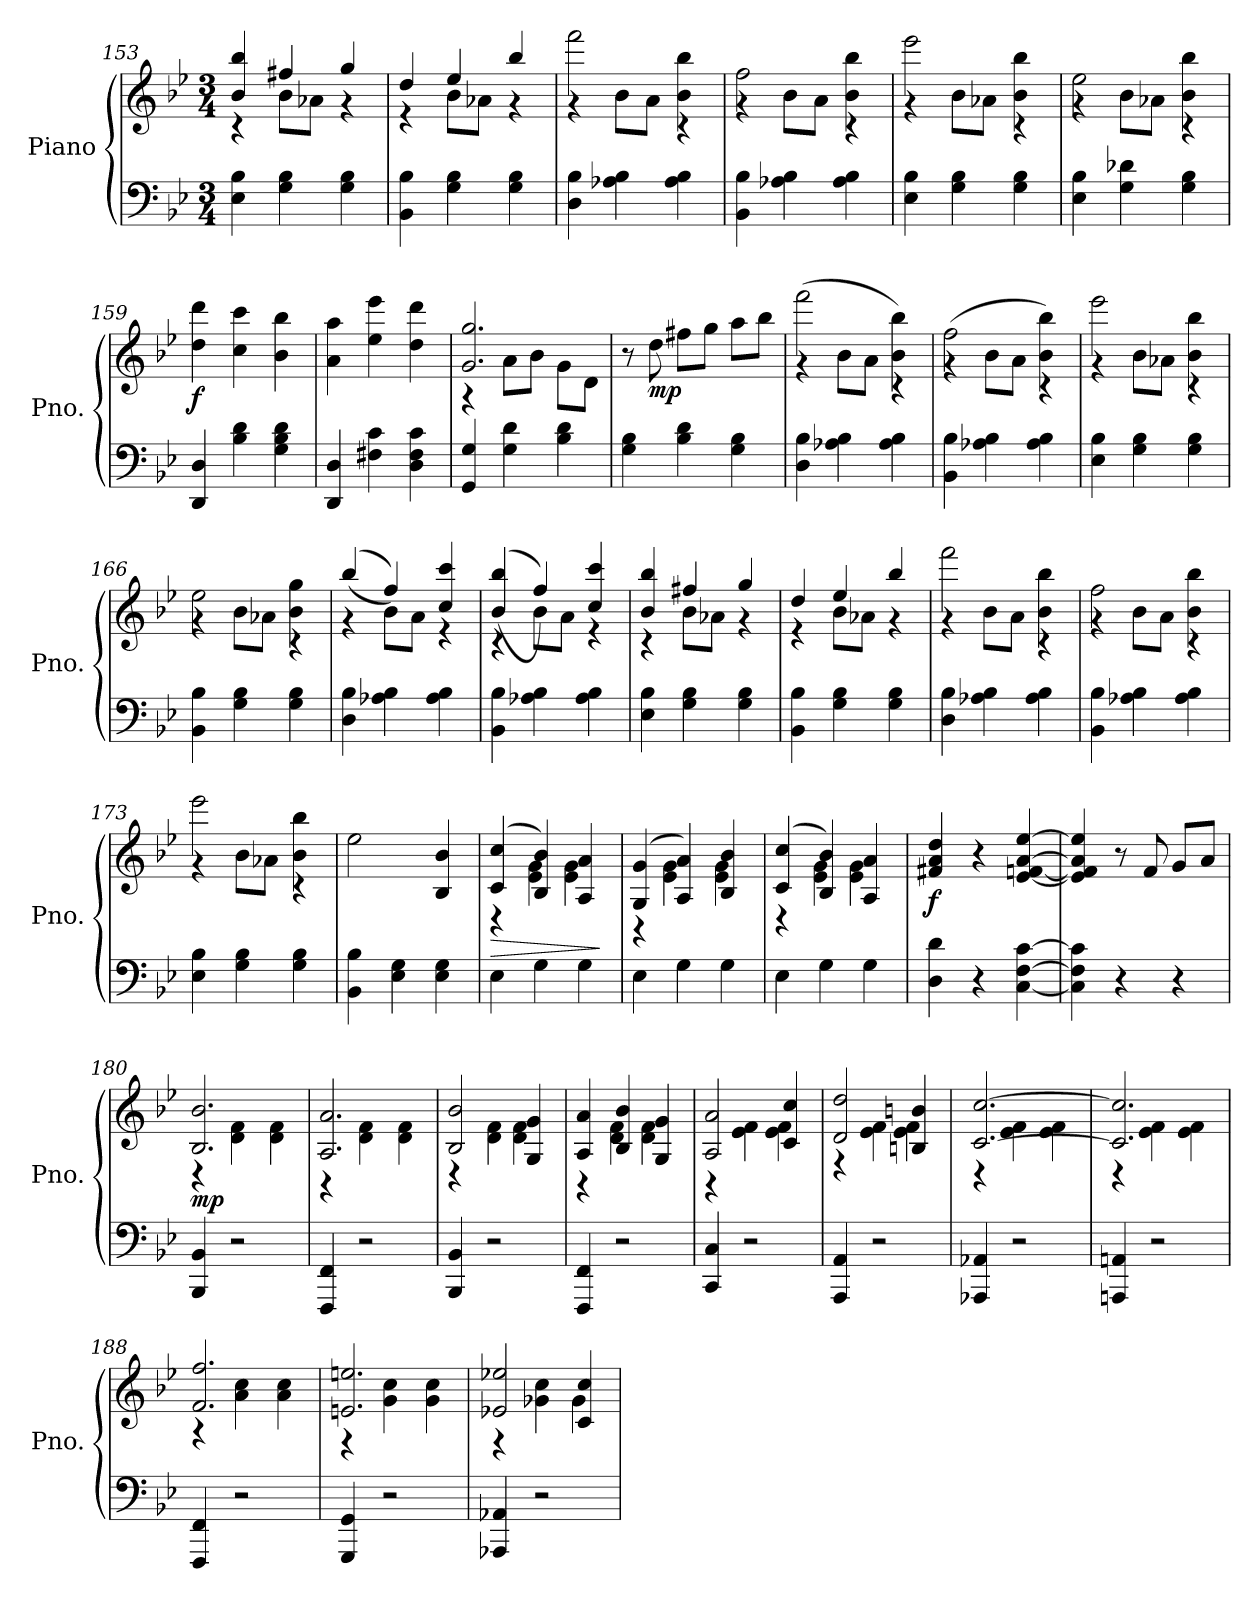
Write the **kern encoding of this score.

**kern	**kern	**dynam
*part1	*part1	*part1
*staff2	*staff1	*staff1/2
*I"Piano	*	*
*I'Pno.	*	*
*clefF4	*clefG2	*
*k[b-e-]	*k[b-e-]	*
*M3/4	*M3/4	*
=153	=153	=153
*	*^	*
4E-\ 4B-\	4b-/ 4bb-/	4r	.
4G\ 4B-\	4ff#X/	8b-\L	.
.	.	8a-X\J	.
4G\ 4B-\	4gg/	4r	.
=154	=154	=154	=154
4BB-\ 4B-\	4dd/	4r	.
4G\ 4B-\	4ee-/	8b-\L	.
.	.	8a-X\J	.
4G\ 4B-\	4bb-/	4r	.
!!LO:LB:g=z	!!
=155	=155	=155	=155
4D\ 4B-\	2fff\	4r	.
4A-X\ 4B-\	.	8b-\L	.
.	.	8a\J	.
4A-\ 4B-\	4b-\ 4bb-\	4r	.
=156	=156	=156	=156
4BB-\ 4B-\	2ff\	4r	.
4A-X\ 4B-\	.	8b-\L	.
.	.	8a\J	.
4A-\ 4B-\	4b-\ 4bb-\	4r	.
=157	=157	=157	=157
4E-\ 4B-\	2eee-\	4r	.
4G\ 4B-\	.	8b-\L	.
.	.	8a-X\J	.
4G\ 4B-\	4b-\ 4bb-\	4r	.
=158	=158	=158	=158
4E-\ 4B-\	2ee-\	4r	.
4G\ 4d-X\	.	8b-\L	.
.	.	8a-X\J	.
4G\ 4B-\	4b-\ 4bb-\	4r	.
=159	=159	=159	=159
!	!	!	!LO:DY:b
*	*v	*v	*
4DD/ 4D/	4dd\ 4ddd\	f
4B-\ 4d\	4cc\ 4ccc\	.
4G\ 4B-\ 4d\	4b-\ 4bb-\	.
=160	=160	=160
4DD/ 4D/	4a\ 4aa\	.
4F#X\ 4c\	4ee-\ 4eee-\	.
4D\ 4F#\ 4c\	4dd\ 4ddd\	.
=161	=161	=161
*	*^	*
4GG/ 4G/	2.g/ 2.gg/	4r	.
4G\ 4d\	.	8a\L	.
.	.	8b-\J	.
4B-\ 4d\	.	8g\L	.
.	.	8d\J	.
*	*v	*v	*
!!LO:PB:g=z
=162	=162	=162
4G\ 4B-\	8r	.
!	!	!LO:DY:b
.	8dd\	mp
4B-\ 4d\	8ff#X\L	.
.	8gg\J	.
4G\ 4B-\	8aa\L	.
.	8bb-\J	.
=163	=163	=163
*	*^	*
4D\ 4B-\	(<2fff\	4r	.
4A-X\ 4B-\	.	8b-\L	.
.	.	8a\J	.
4A-\ 4B-\	4b-\ 4bb-\)	4r	.
=164	=164	=164	=164
4BB-\ 4B-\	(<2ff\	4r	.
4A-X\ 4B-\	.	8b-\L	.
.	.	8a\J	.
4A-\ 4B-\	4b-\ 4bb-\)	4r	.
=165	=165	=165	=165
4E-\ 4B-\	2eee-\	4r	.
4G\ 4B-\	.	8b-\L	.
.	.	8a-X\J	.
4G\ 4B-\	4b-\ 4bb-\	4r	.
=166	=166	=166	=166
4BB-\ 4B-\	2ee-\	4r	.
4G\ 4B-\	.	8b-\L	.
.	.	8a-X\J	.
4G\ 4B-\	4b-\ 4gg\	4r	.
=167	=167	=167	=167
4D\ 4B-\	(>(>4bb-/	4r	.
4A-X\ 4B-\	4ff/))	8b-\L	.
.	.	8a\J	.
4A-\ 4B-\	4cc/ 4ccc/	4r	.
=168	=168	=168	=168
4BB-\ 4B-\	(>(>4b-/ 4bb-/	4r	.
4A-X\ 4B-\	4ff/))	8b-\L	.
.	.	8a\J	.
4A-\ 4B-\	4cc/ 4ccc/	4r	.
!!LO:LB:g=z	!!
=169	=169	=169	=169
4E-\ 4B-\	4b-/ 4bb-/	4r	.
4G\ 4B-\	4ff#X/	8b-\L	.
.	.	8a-X\J	.
4G\ 4B-\	4gg/	4r	.
=170	=170	=170	=170
4BB-\ 4B-\	4dd/	4r	.
4G\ 4B-\	4ee-/	8b-\L	.
.	.	8a-X\J	.
4G\ 4B-\	4bb-/	4r	.
=171	=171	=171	=171
4D\ 4B-\	2fff\	4r	.
4A-X\ 4B-\	.	8b-\L	.
.	.	8a\J	.
4A-\ 4B-\	4b-\ 4bb-\	4r	.
=172	=172	=172	=172
4BB-\ 4B-\	2ff\	4r	.
4A-X\ 4B-\	.	8b-\L	.
.	.	8a\J	.
4A-\ 4B-\	4b-\ 4bb-\	4r	.
=173	=173	=173	=173
4E-\ 4B-\	2eee-\	4r	.
4G\ 4B-\	.	8b-\L	.
.	.	8a-X\J	.
4G\ 4B-\	4b-\ 4bb-\	4r	.
*	*v	*v	*
=174	=174	=174
4BB-\ 4B-\	2ee-\	.
4E-\ 4G\	.	.
4E-\ 4G\	4B-/ 4b-/	.
=175	=175	=175
!	!	!LO:HP:b
*	*^	*
4E-\	(>4c/ 4cc/	4r	>
4G\	4B-/ 4b-/)	4e-\ 4g\	.
4G\	4A/ 4a/	4e-\ 4g\	.
*	*v	*v	*
.	.	]
!!LO:LB:g=z
=176	=176	=176
*	*^	*
4E-\	(>4G/ 4g/	4r	.
4G\	4A/ 4a/)	4e-\ 4g\	.
4G\	4B-/ 4b-/	4e-\ 4g\	.
=177	=177	=177	=177
4E-\	(>4c/ 4cc/	4r	.
4G\	4B-/ 4b-/)	4e-\ 4g\	.
4G\	4A/ 4a/	4e-\ 4g\	.
=178	=178	=178	=178
!	!	!	!LO:DY:b
*	*v	*v	*
4D\ 4d\	4f#X/ 4a/ 4dd/	f
4r	4r	.
[4C\ [4F\ [4c\	[4e-/ [4fn/ [4a/ [4ee-/	.
=179	=179	=179
4C\] 4F\] 4c\]	4e-/] 4f/] 4a/] 4ee-/]	.
4r	8r	.
.	8f/	.
4r	8g/L	.
.	8a/J	.
=180	=180	=180
*	*MM224	*
*	*^	*
!	!	!	!LO:DY:b
4BBB-/ 4BB-/	2.B-/ 2.b-/	4r	mp
2r	.	4d\ 4f\	.
.	.	4d\ 4f\	.
=181	=181	=181	=181
4FFF/ 4FF/	2.A/ 2.a/	4r	.
2r	.	4d\ 4f\	.
.	.	4d\ 4f\	.
=182	=182	=182	=182
4BBB-/ 4BB-/	2B-/ 2b-/	4r	.
2r	.	4d\ 4f\	.
.	4G/ 4g/	4d\ 4f\	.
!!LO:LB:g=z	!!
=183	=183	=183	=183
4FFF/ 4FF/	4A/ 4a/	4r	.
2r	4B-/ 4b-/	4d\ 4f\	.
.	4G/ 4g/	4d\ 4f\	.
=184	=184	=184	=184
4CC/ 4C/	2A/ 2a/	4r	.
2r	.	4e-\ 4f\	.
.	4c/ 4cc/	4e-\ 4f\	.
=185	=185	=185	=185
4AAA/ 4AA/	2d/ 2dd/	4r	.
2r	.	4e-\ 4f\	.
.	4Bn/ 4bn/	4e-\ 4f\	.
=186	=186	=186	=186
4AAA-X/ 4AA-X/	[2.c/ [2.cc/	4r	.
2r	.	4e-\ 4f\	.
.	.	4e-\ 4f\	.
=187	=187	=187	=187
4AAAn/ 4AAn/	2.c/] 2.cc/]	4r	.
2r	.	4e-\ 4f\	.
.	.	4e-\ 4f\	.
=188	=188	=188	=188
4FFF/ 4FF/	2.f/ 2.ff/	4r	.
2r	.	4a\ 4cc\	.
.	.	4a\ 4cc\	.
=189	=189	=189	=189
4GGG/ 4GG/	2.en/ 2.een/	4r	.
2r	.	4g\ 4cc\	.
.	.	4g\ 4cc\	.
=190	=190	=190	=190
4AAA-X/ 4AA-X/	2e-X/ 2ee-X/	4r	.
2r	.	4g-X\ 4cc\	.
.	4c/ 4cc/	4g-\	.
*	*v	*v	*
=	=	=
*-	*-	*-
